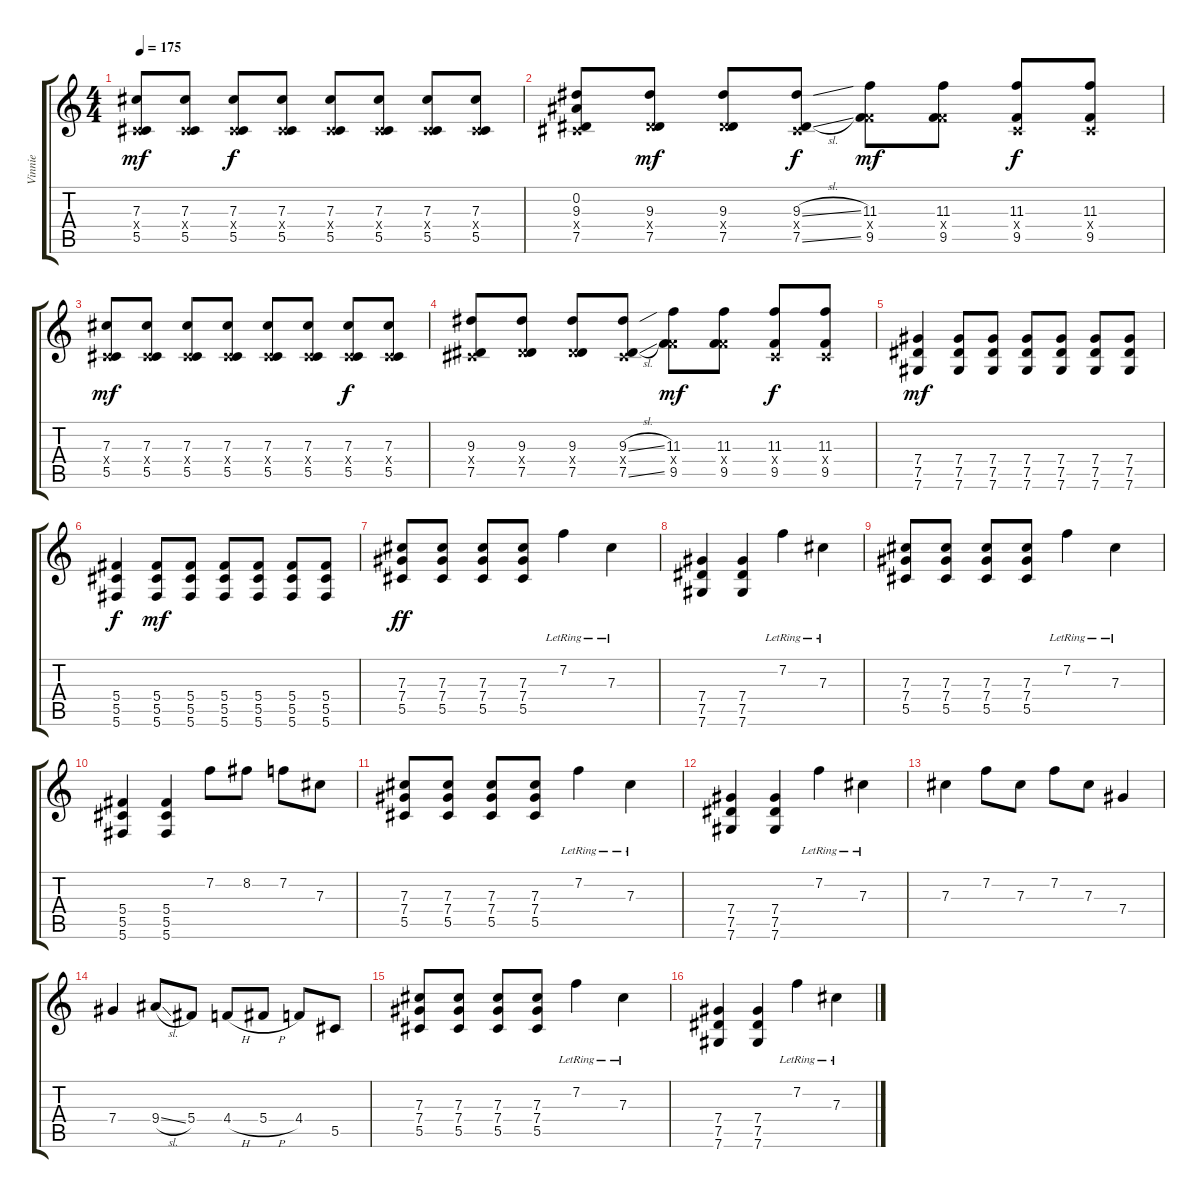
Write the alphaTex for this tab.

\track ("Vinnie" "Vinnie") {instrument distortionguitar}
\staff {score tabs}
\tuning (Eb4 Bb3 Gb3 Db3 Ab2 Db2) {hide}
\ts (4 4)
\tempo 175
\clef g2
\ks c
(7.3 0.4{x} 5.5).8{dy mf} (7.3 0.4{x} 5.5).8 (7.3 0.4{x} 5.5).8{dy f} (7.3 0.4{x} 5.5).8 (7.3 0.4{x} 5.5).8 (7.3 0.4{x} 5.5).8 (7.3 0.4{x} 5.5).8 (7.3 0.4{x} 5.5).8 |
(0.2 9.3 0.4{x} 7.5).8 (9.3 2.4{x} 7.5).8{dy mf} (9.3 2.4{x} 7.5).8 (9.3{sl} 0.4{x} 7.5{sl}).8{dy f} (11.3 4.4{x} 9.5).8{dy mf} (11.3 4.4{x} 9.5).8 (11.3 0.4{x} 9.5).8{dy f} (11.3 0.4{x} 9.5).8 |
(7.3 0.4{x} 5.5).8{dy mf} (7.3 0.4{x} 5.5).8 (7.3 0.4{x} 5.5).8 (7.3 0.4{x} 5.5).8 (7.3 0.4{x} 5.5).8 (7.3 0.4{x} 5.5).8 (7.3 0.4{x} 5.5).8{dy f} (7.3 0.4{x} 5.5).8 |
(9.3 0.4{x} 7.5).8 (9.3 2.4{x} 7.5).8 (9.3 2.4{x} 7.5).8 (9.3{sl} 0.4{x} 7.5{sl}).8 (11.3 4.4{x} 9.5).8{dy mf} (11.3 4.4{x} 9.5).8 (11.3 0.4{x} 9.5).8{dy f} (11.3 0.4{x} 9.5).8 |
(7.4 7.5 7.6).4{dy mf} (7.4 7.5 7.6).8 (7.4 7.5 7.6).8 (7.4 7.5 7.6).8 (7.4 7.5 7.6).8 (7.4 7.5 7.6).8 (7.4 7.5 7.6).8 |
(5.4 5.5 5.6).4{dy f} (5.4 5.5 5.6).8{dy mf} (5.4 5.5 5.6).8 (5.4 5.5 5.6).8 (5.4 5.5 5.6).8 (5.4 5.5 5.6).8 (5.4 5.5 5.6).8 |
(7.3 7.4 5.5).8{dy ff} (7.3 7.4 5.5).8 (7.3 7.4 5.5).8 (7.3 7.4 5.5).8 7.2{lr}.4 7.3{lr}.4 |
(7.4 7.5 7.6).4 (7.4 7.5 7.6).4 7.2{lr}.4 7.3{lr}.4 |
(7.3 7.4 5.5).8 (7.3 7.4 5.5).8 (7.3 7.4 5.5).8 (7.3 7.4 5.5).8 7.2{lr}.4 7.3{lr}.4 |
(5.4 5.5 5.6).4 (5.4 5.5 5.6).4 7.2.8 8.2.8 7.2.8 7.3.8 |
(7.3 7.4 5.5).8 (7.3 7.4 5.5).8 (7.3 7.4 5.5).8 (7.3 7.4 5.5).8 7.2{lr}.4 7.3{lr}.4 |
(7.4 7.5 7.6).4 (7.4 7.5 7.6).4 7.2{lr}.4 7.3{lr}.4 |
7.3.4 7.2.8 7.3.8 7.2.8 7.3.8 7.4.4 |
7.4.4 9.4{sl}.8 5.4.8 4.4{h}.8 5.4{h}.8 4.4.8 5.5.8 |
(7.3 7.4 5.5).8 (7.3 7.4 5.5).8 (7.3 7.4 5.5).8 (7.3 7.4 5.5).8 7.2{lr}.4 7.3{lr}.4 |
(7.4 7.5 7.6).4 (7.4 7.5 7.6).4 7.2{lr}.4 7.3{lr}.4
